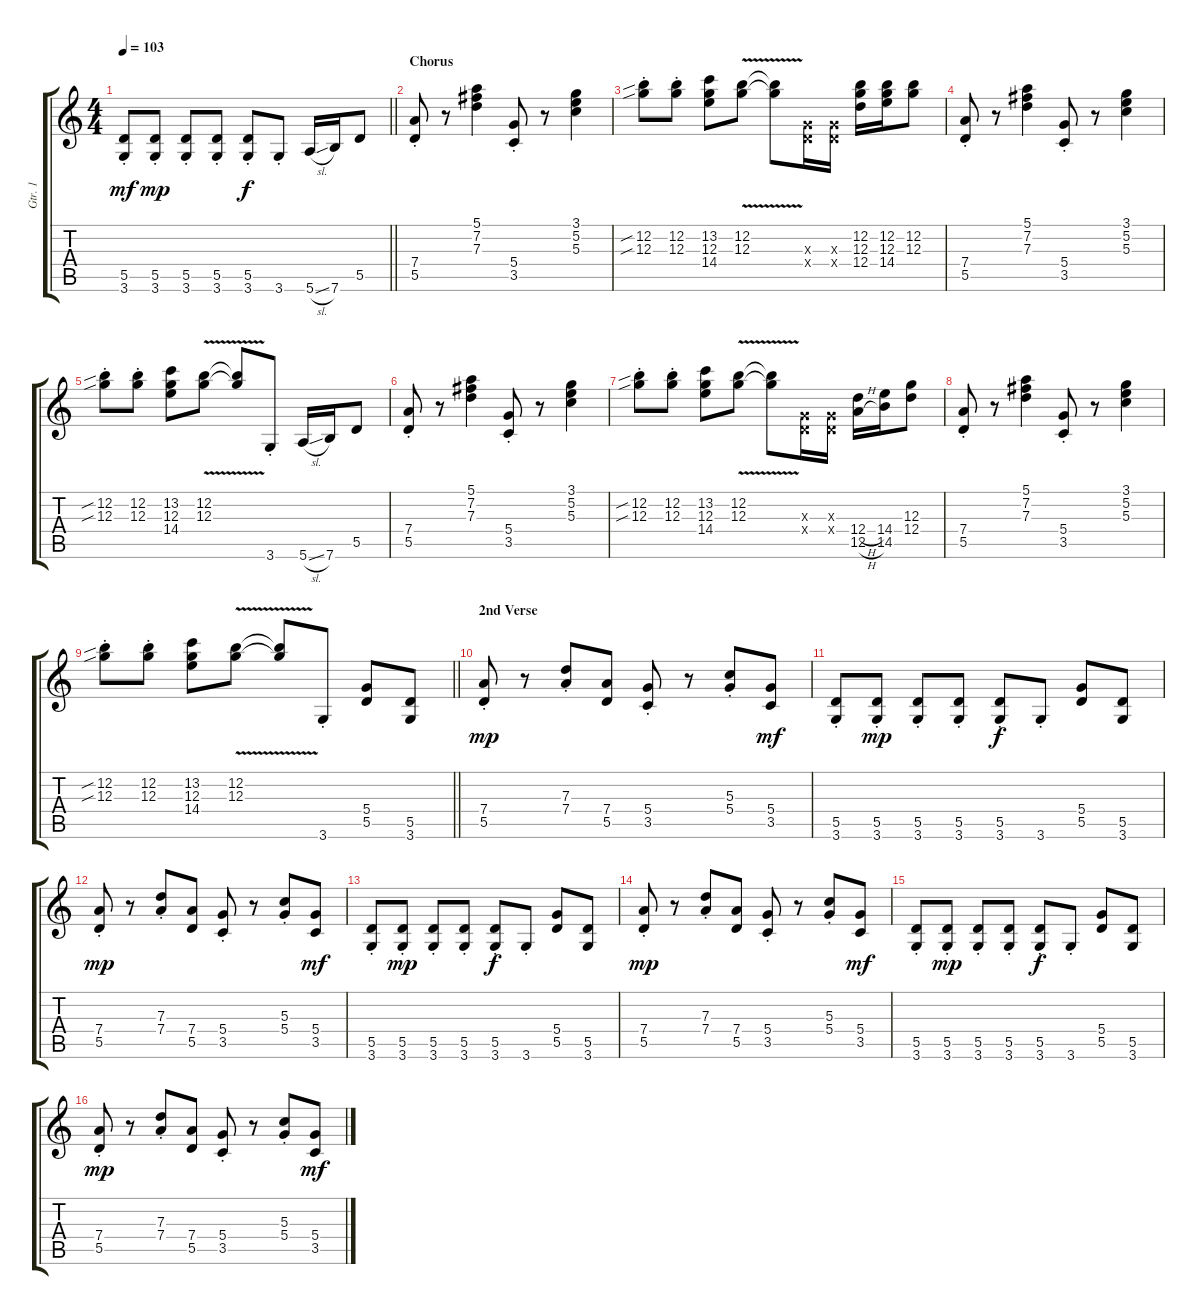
\track ("Gtr. 1" "Gtr. 1") {instrument overdrivenguitar}
\staff {score tabs}
\tuning (E4 B3 G3 D3 A2 E2) {hide}
\ts (4 4)
\tempo 103
\clef g2
\barLineRight lightlight
\ks c
(5.5{st} 3.6{st}).8{dy mf} (5.5{st} 3.6{st}).8{dy mp} (5.5{st} 3.6{st}).8 (5.5{st} 3.6{st}).8 (5.5{st} 3.6{st}).8{dy f} 3.6{st}.8 5.6{sl}.16 7.6.16 5.5.8 |
\section ("" "Chorus")
(7.4{st} 5.5).8 r.8 (5.1 7.2 7.3).4 (5.4{st} 3.5{st}).8 r.8 (3.1 5.2 5.3).4 |
(12.2{sib st} 12.3{sib st}).8 (12.2{st} 12.3{st}).8 (13.2 12.3 14.4).8 (12.2{v} 12.3).8 (12.2{t} 12.3{t}).8 (0.3{x} 0.4{x}).16 (0.3{x} 0.4{x}).16 (12.2 12.3 12.4).16 (12.2 12.3 14.4).16 (12.2 12.3).8 |
(7.4{st} 5.5).8 r.8 (5.1 7.2 7.3).4 (5.4{st} 3.5{st}).8 r.8 (3.1 5.2 5.3).4 |
(12.2{sib st} 12.3{sib st}).8 (12.2{st} 12.3{st}).8 (13.2 12.3 14.4).8 (12.2{v} 12.3).8 (12.2{t} 12.3{t}).8 3.6{st}.8 5.6{sl}.16 7.6.16 5.5.8 |
(7.4{st} 5.5).8 r.8 (5.1 7.2 7.3).4 (5.4{st} 3.5{st}).8 r.8 (3.1 5.2 5.3).4 |
(12.2{sib st} 12.3{sib st}).8 (12.2{st} 12.3{st}).8 (13.2 12.3 14.4).8 (12.2{v} 12.3).8 (12.2{t} 12.3{t}).8 (0.3{x} 0.4{x}).16 (0.3{x} 0.4{x}).16 (12.4{h} 12.5{h}).16 (14.4 14.5).16 (12.3 12.4).8 |
(7.4{st} 5.5).8 r.8 (5.1 7.2 7.3).4 (5.4{st} 3.5{st}).8 r.8 (3.1 5.2 5.3).4 |
\barLineRight lightlight
(12.2{sib st} 12.3{sib st}).8 (12.2{st} 12.3{st}).8 (13.2 12.3 14.4).8 (12.2{v} 12.3).8 (12.2{t} 12.3{t}).8 3.6{st}.8 (5.4 5.5).8 (5.5 3.6).8 |
\section ("" "2nd Verse")
(7.4{st} 5.5{st}).8{dy mp} r.8 (7.3{st} 7.4{st}).8 (7.4 5.5).8 (5.4{st} 3.5{st}).8 r.8 (5.3{st} 5.4{st}).8 (5.4 3.5).8{dy mf} |
(5.5{st} 3.6{st}).8 (5.5{st} 3.6{st}).8{dy mp} (5.5{st} 3.6{st}).8 (5.5{st} 3.6{st}).8 (5.5{st} 3.6{st}).8{dy f} 3.6{st}.8 (5.4 5.5).8 (5.5 3.6).8 |
(7.4{st} 5.5{st}).8{dy mp} r.8 (7.3{st} 7.4{st}).8 (7.4 5.5).8 (5.4{st} 3.5{st}).8 r.8 (5.3{st} 5.4{st}).8 (5.4 3.5).8{dy mf} |
(5.5{st} 3.6{st}).8 (5.5{st} 3.6{st}).8{dy mp} (5.5{st} 3.6{st}).8 (5.5{st} 3.6{st}).8 (5.5{st} 3.6{st}).8{dy f} 3.6{st}.8 (5.4 5.5).8 (5.5 3.6).8 |
(7.4{st} 5.5{st}).8{dy mp} r.8 (7.3{st} 7.4{st}).8 (7.4 5.5).8 (5.4{st} 3.5{st}).8 r.8 (5.3{st} 5.4{st}).8 (5.4 3.5).8{dy mf} |
(5.5{st} 3.6{st}).8 (5.5{st} 3.6{st}).8{dy mp} (5.5{st} 3.6{st}).8 (5.5{st} 3.6{st}).8 (5.5{st} 3.6{st}).8{dy f} 3.6{st}.8 (5.4 5.5).8 (5.5 3.6).8 |
(7.4{st} 5.5{st}).8{dy mp} r.8 (7.3{st} 7.4{st}).8 (7.4 5.5).8 (5.4{st} 3.5{st}).8 r.8 (5.3{st} 5.4{st}).8 (5.4 3.5).8{dy mf}
